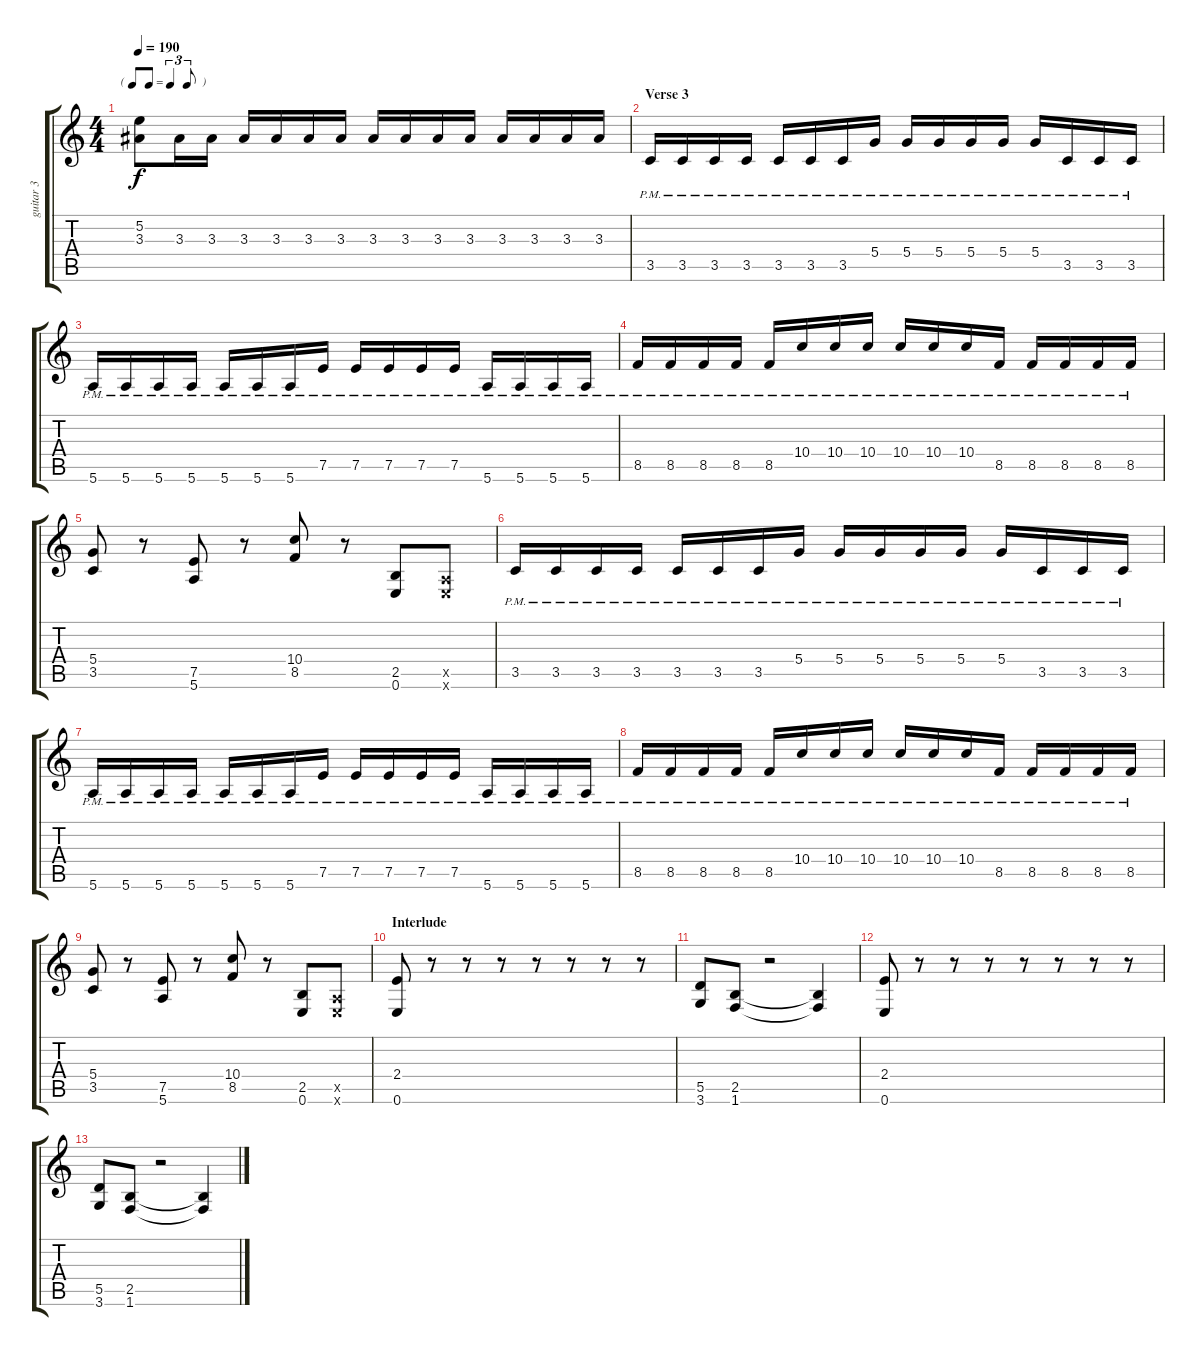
\track ("guitar 3" "guitar 3") {instrument distortionguitar}
\staff {score tabs}
\tuning (E4 B3 G3 D3 A2 E2) {hide}
\ts (4 4)
\tf triplet8th
\tempo 190
\clef g2
\ks c
(5.2 3.3).8{dy f} 3.3.16 3.3.16 3.3.16 3.3.16 3.3.16 3.3.16 3.3.16 3.3.16 3.3.16 3.3.16 3.3.16 3.3.16 3.3.16 3.3.16 |
\section ("" "Verse 3")
3.5{pm}.16 3.5{pm}.16 3.5{pm}.16 3.5{pm}.16 3.5{pm}.16 3.5{pm}.16 3.5{pm}.16 5.4{pm}.16 5.4{pm}.16 5.4{pm}.16 5.4{pm}.16 5.4{pm}.16 5.4{pm}.16 3.5{pm}.16 3.5{pm}.16 3.5{pm}.16 |
5.6{pm}.16 5.6{pm}.16 5.6{pm}.16 5.6{pm}.16 5.6{pm}.16 5.6{pm}.16 5.6{pm}.16 7.5{pm}.16 7.5{pm}.16 7.5{pm}.16 7.5{pm}.16 7.5{pm}.16 5.6{pm}.16 5.6{pm}.16 5.6{pm}.16 5.6{pm}.16 |
8.5{pm}.16 8.5{pm}.16 8.5{pm}.16 8.5{pm}.16 8.5{pm}.16 10.4{pm}.16 10.4{pm}.16 10.4{pm}.16 10.4{pm}.16 10.4{pm}.16 10.4{pm}.16 8.5{pm}.16 8.5{pm}.16 8.5{pm}.16 8.5{pm}.16 8.5{pm}.16 |
(5.4 3.5).8 r.8 (7.5 5.6).8 r.8 (10.4 8.5).8 r.8 (2.5 0.6).8 (0.5{x} 0.6{x}).8 |
3.5{pm}.16 3.5{pm}.16 3.5{pm}.16 3.5{pm}.16 3.5{pm}.16 3.5{pm}.16 3.5{pm}.16 5.4{pm}.16 5.4{pm}.16 5.4{pm}.16 5.4{pm}.16 5.4{pm}.16 5.4{pm}.16 3.5{pm}.16 3.5{pm}.16 3.5{pm}.16 |
5.6{pm}.16 5.6{pm}.16 5.6{pm}.16 5.6{pm}.16 5.6{pm}.16 5.6{pm}.16 5.6{pm}.16 7.5{pm}.16 7.5{pm}.16 7.5{pm}.16 7.5{pm}.16 7.5{pm}.16 5.6{pm}.16 5.6{pm}.16 5.6{pm}.16 5.6{pm}.16 |
8.5{pm}.16 8.5{pm}.16 8.5{pm}.16 8.5{pm}.16 8.5{pm}.16 10.4{pm}.16 10.4{pm}.16 10.4{pm}.16 10.4{pm}.16 10.4{pm}.16 10.4{pm}.16 8.5{pm}.16 8.5{pm}.16 8.5{pm}.16 8.5{pm}.16 8.5{pm}.16 |
(5.4 3.5).8 r.8 (7.5 5.6).8 r.8 (10.4 8.5).8 r.8 (2.5 0.6).8 (0.5{x} 0.6{x}).8 |
\section ("" "Interlude")
(2.4 0.6).8 r.8 r.8 r.8 r.8 r.8 r.8 r.8 |
(5.5 3.6).8 (2.5 1.6).8 r.2 (2.5{t} 1.6{t}).4 |
(2.4 0.6).8 r.8 r.8 r.8 r.8 r.8 r.8 r.8 |
(5.5 3.6).8 (2.5 1.6).8 r.2 (2.5{t} 1.6{t}).4
